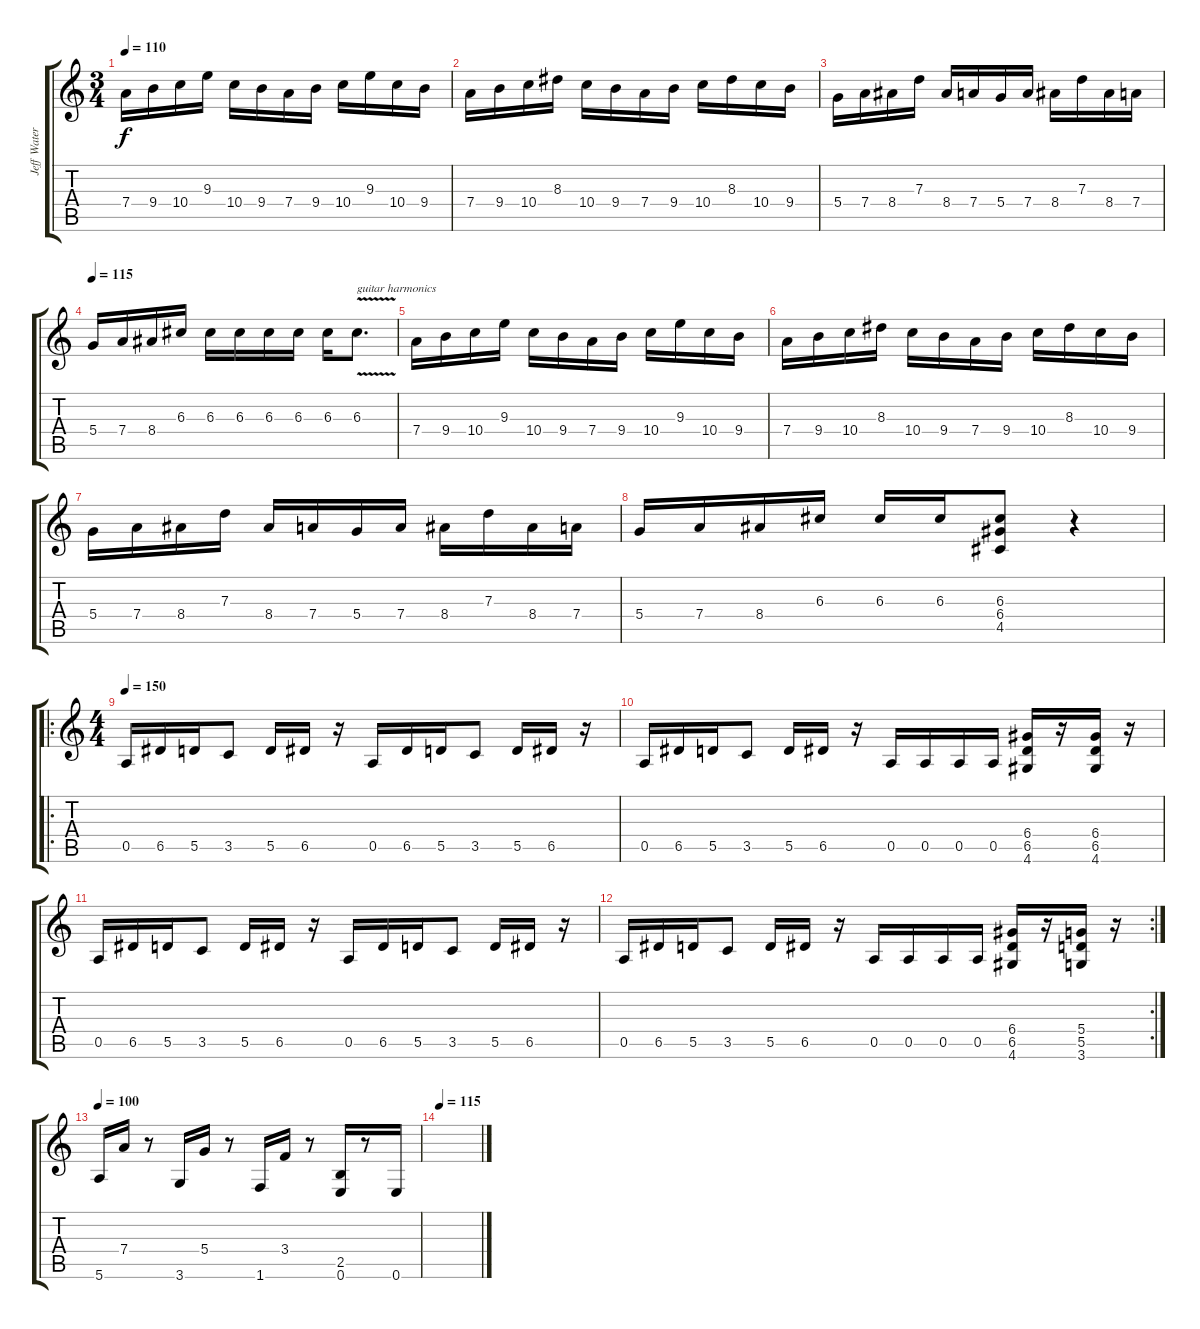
\track ("Jeff Waters" "Jeff Water") {instrument distortionguitar}
\staff {score tabs}
\tuning (E4 B3 G3 D3 A2 E2) {hide}
\ts (3 4)
\tempo 110
\clef g2
\ks c
7.4.16{dy f} 9.4.16 10.4.16 9.3.16 10.4.16 9.4.16 7.4.16 9.4.16 10.4.16 9.3.16 10.4.16 9.4.16 |
7.4.16 9.4.16 10.4.16 8.3.16 10.4.16 9.4.16 7.4.16 9.4.16 10.4.16 8.3.16 10.4.16 9.4.16 |
5.4.16 7.4.16 8.4.16 7.3.16 8.4.16 7.4.16 5.4.16 7.4.16 8.4.16 7.3.16 8.4.16 7.4.16 |
\tempo 115
5.4.16 7.4.16 8.4.16 6.3.16 6.3.16 6.3.16 6.3.16 6.3.16 6.3.16 6.3{v}.8{d txt "guitar harmonics" volume 16 instrument guitarharmonics} |
7.4.16{volume 14 instrument distortionguitar} 9.4.16 10.4.16 9.3.16 10.4.16 9.4.16 7.4.16 9.4.16 10.4.16 9.3.16 10.4.16 9.4.16 |
7.4.16 9.4.16 10.4.16 8.3.16 10.4.16 9.4.16 7.4.16 9.4.16 10.4.16 8.3.16 10.4.16 9.4.16 |
5.4.16 7.4.16 8.4.16 7.3.16 8.4.16 7.4.16 5.4.16 7.4.16 8.4.16 7.3.16 8.4.16 7.4.16 |
5.4.16 7.4.16 8.4.16 6.3.16 6.3.16 6.3.16 (6.3 6.4 4.5).8 r.4 |
\ro
\ts (4 4)
\tempo 150
0.5.16 6.5.16 5.5.16 3.5.8 5.5.16 6.5.16 r.16 0.5.16 6.5.16 5.5.16 3.5.8 5.5.16 6.5.16 r.16 |
0.5.16 6.5.16 5.5.16 3.5.8 5.5.16 6.5.16 r.16 0.5.16 0.5.16 0.5.16 0.5.16 (6.4 6.5 4.6).16 r.16 (6.4 6.5 4.6).16 r.16 |
0.5.16 6.5.16 5.5.16 3.5.8 5.5.16 6.5.16 r.16 0.5.16 6.5.16 5.5.16 3.5.8 5.5.16 6.5.16 r.16 |
\rc 2
0.5.16 6.5.16 5.5.16 3.5.8 5.5.16 6.5.16 r.16 0.5.16 0.5.16 0.5.16 0.5.16 (6.4 6.5 4.6).16 r.16 (5.4 5.5 3.6).16 r.16 |
\tempo 100
5.6.16 7.4.16 r.8 3.6.16 5.4.16 r.8 1.6.16 3.4.16 r.8 (2.5 0.6).16 r.8 0.6.16 |
\tempo 115
